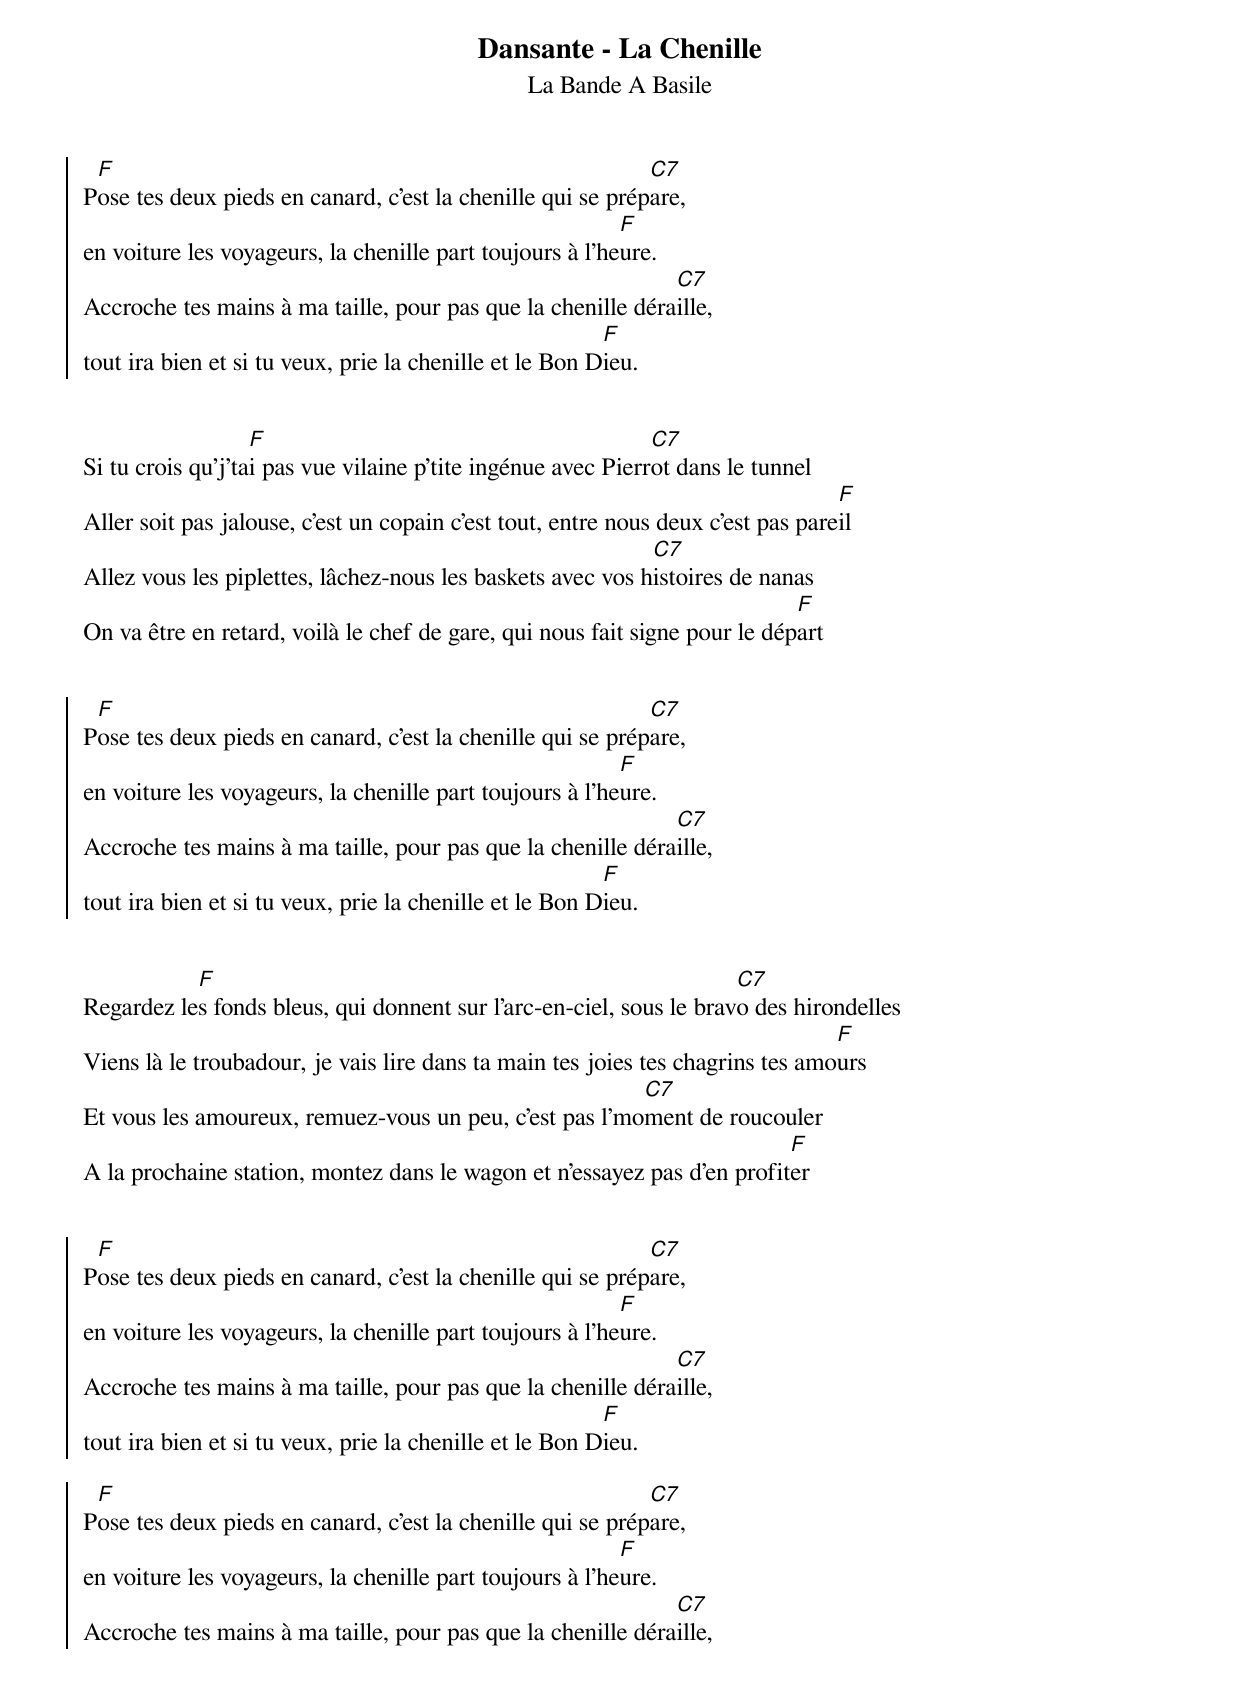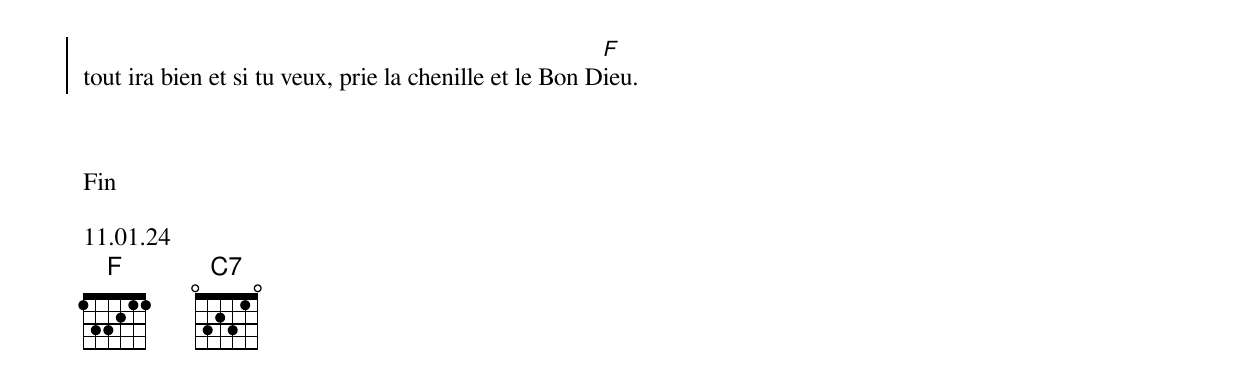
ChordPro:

{title: Dansante - La Chenille}
{subtitle: La Bande A Basile }
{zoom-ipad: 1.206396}


{soc}
P[F]ose tes deux pieds en canard, c'est la chenille qui se prép[C7]are,
en voiture les voyageurs, la chenille part toujours à l'he[F]ure.
Accroche tes mains à ma taille, pour pas que la chenille déra[C7]ille,
tout ira bien et si tu veux, prie la chenille et le Bon D[F]ieu.
{eoc}


Si tu crois qu'j'ta[F]i pas vue vilaine p'tite ingénue avec Pierr[C7]ot dans le tunnel
Aller soit pas jalouse, c'est un copain c'est tout, entre nous deux c'est pas pare[F]il
Allez vous les piplettes, lâchez-nous les baskets avec vos h[C7]istoires de nanas
On va être en retard, voilà le chef de gare, qui nous fait signe pour le dép[F]art


{soc}
P[F]ose tes deux pieds en canard, c'est la chenille qui se prép[C7]are,
en voiture les voyageurs, la chenille part toujours à l'he[F]ure.
Accroche tes mains à ma taille, pour pas que la chenille déra[C7]ille,
tout ira bien et si tu veux, prie la chenille et le Bon D[F]ieu.
{eoc}


Regardez le[F]s fonds bleus, qui donnent sur l'arc-en-ciel, sous le brav[C7]o des hirondelles
Viens là le troubadour, je vais lire dans ta main tes joies tes chagrins tes amo[F]urs
Et vous les amoureux, remuez-vous un peu, c'est pas l'mo[C7]ment de roucouler
A la prochaine station, montez dans le wagon et n'essayez pas d'en profit[F]er


{soc}
P[F]ose tes deux pieds en canard, c'est la chenille qui se prép[C7]are,
en voiture les voyageurs, la chenille part toujours à l'he[F]ure.
Accroche tes mains à ma taille, pour pas que la chenille déra[C7]ille,
tout ira bien et si tu veux, prie la chenille et le Bon D[F]ieu.
{eoc}

{soc}
P[F]ose tes deux pieds en canard, c'est la chenille qui se prép[C7]are,
en voiture les voyageurs, la chenille part toujours à l'he[F]ure.
Accroche tes mains à ma taille, pour pas que la chenille déra[C7]ille,
tout ira bien et si tu veux, prie la chenille et le Bon D[F]ieu.
{eoc}



Fin

11.01.24
